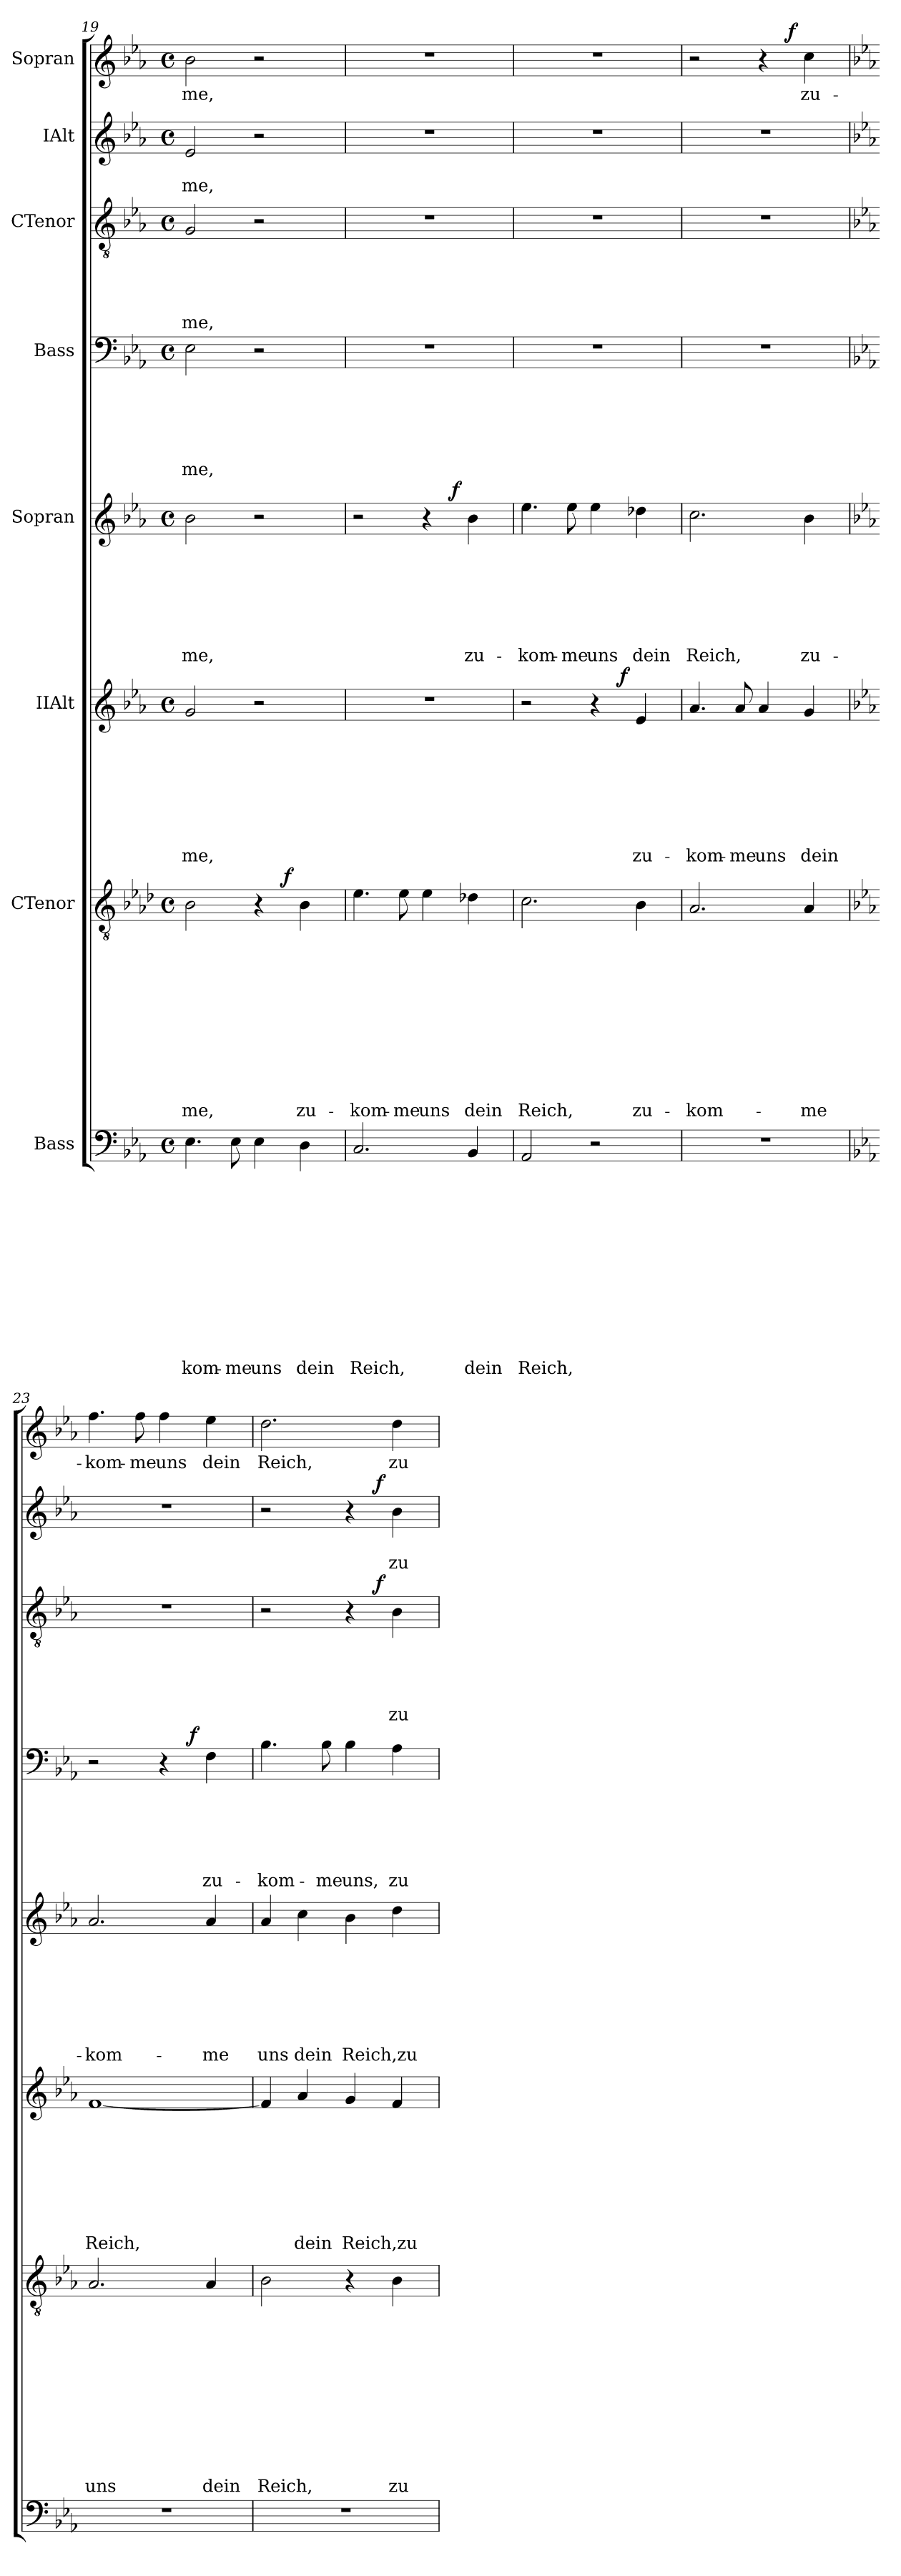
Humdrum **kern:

**kern	**text	**text	**text	**text	**text	**text	**text	**text	**text	**text	**text	**text	**kern	**text	**text	**text	**text	**text	**text	**text	**text	**text	**text	**text	**dynam	**kern	**text	**text	**text	**text	**text	**text	**text	**text	**dynam	**kern	**text	**text	**text	**text	**text	**text	**text	**dynam	**kern	**text	**text	**text	**text	**text	**text	**dynam	**kern	**text	**text	**text	**text	**text	**dynam	**kern	**text	**text	**dynam	**kern	**text	**dynam
*part8	*part8	*part8	*part8	*part8	*part8	*part8	*part8	*part8	*part8	*part8	*part8	*part8	*part7	*part7	*part7	*part7	*part7	*part7	*part7	*part7	*part7	*part7	*part7	*part7	*part7	*part6	*part6	*part6	*part6	*part6	*part6	*part6	*part6	*part6	*part6	*part5	*part5	*part5	*part5	*part5	*part5	*part5	*part5	*part5	*part4	*part4	*part4	*part4	*part4	*part4	*part4	*part4	*part3	*part3	*part3	*part3	*part3	*part3	*part3	*part2	*part2	*part2	*part2	*part1	*part1	*part1
*staff8	*staff8	*staff8	*staff8	*staff8	*staff8	*staff8	*staff8	*staff8	*staff8	*staff8	*staff8	*staff8	*staff7	*staff7	*staff7	*staff7	*staff7	*staff7	*staff7	*staff7	*staff7	*staff7	*staff7	*staff7	*staff7	*staff6	*staff6	*staff6	*staff6	*staff6	*staff6	*staff6	*staff6	*staff6	*staff6	*staff5	*staff5	*staff5	*staff5	*staff5	*staff5	*staff5	*staff5	*staff5	*staff4	*staff4	*staff4	*staff4	*staff4	*staff4	*staff4	*staff4	*staff3	*staff3	*staff3	*staff3	*staff3	*staff3	*staff3	*staff2	*staff2	*staff2	*staff2	*staff1	*staff1	*staff1
*I"Bass	*	*	*	*	*	*	*	*	*	*	*	*	*I"CTenor	*	*	*	*	*	*	*	*	*	*	*	*	*I"IIAlt	*	*	*	*	*	*	*	*	*	*I"Sopran	*	*	*	*	*	*	*	*	*I"Bass	*	*	*	*	*	*	*	*I"CTenor	*	*	*	*	*	*	*I"IAlt	*	*	*	*I"Sopran	*	*
*clefF4	*	*	*	*	*	*	*	*	*	*	*	*	*clefGv2	*	*	*	*	*	*	*	*	*	*	*	*	*clefG2	*	*	*	*	*	*	*	*	*	*clefG2	*	*	*	*	*	*	*	*	*clefF4	*	*	*	*	*	*	*	*clefGv2	*	*	*	*	*	*	*clefG2	*	*	*	*clefG2	*	*
*k[b-e-a-]	*	*	*	*	*	*	*	*	*	*	*	*	*k[b-e-a-d-]	*	*	*	*	*	*	*	*	*	*	*	*	*k[b-e-a-]	*	*	*	*	*	*	*	*	*	*k[b-e-a-]	*	*	*	*	*	*	*	*	*k[b-e-a-]	*	*	*	*	*	*	*	*k[b-e-a-]	*	*	*	*	*	*	*k[b-e-a-]	*	*	*	*k[b-e-a-]	*	*
*E-:	*	*	*	*	*	*	*	*	*	*	*	*	*A-:	*	*	*	*	*	*	*	*	*	*	*	*	*E-:	*	*	*	*	*	*	*	*	*	*E-:	*	*	*	*	*	*	*	*	*E-:	*	*	*	*	*	*	*	*E-:	*	*	*	*	*	*	*E-:	*	*	*	*E-:	*	*
*M4/4	*	*	*	*	*	*	*	*	*	*	*	*	*M4/4	*	*	*	*	*	*	*	*	*	*	*	*	*M4/4	*	*	*	*	*	*	*	*	*	*M4/4	*	*	*	*	*	*	*	*	*M4/4	*	*	*	*	*	*	*	*M4/4	*	*	*	*	*	*	*M4/4	*	*	*	*M4/4	*	*
*met(c)	*	*	*	*	*	*	*	*	*	*	*	*	*met(c)	*	*	*	*	*	*	*	*	*	*	*	*	*met(c)	*	*	*	*	*	*	*	*	*	*met(c)	*	*	*	*	*	*	*	*	*met(c)	*	*	*	*	*	*	*	*met(c)	*	*	*	*	*	*	*met(c)	*	*	*	*met(c)	*	*
=19	=19	=19	=19	=19	=19	=19	=19	=19	=19	=19	=19	=19	=19	=19	=19	=19	=19	=19	=19	=19	=19	=19	=19	=19	=19	=19	=19	=19	=19	=19	=19	=19	=19	=19	=19	=19	=19	=19	=19	=19	=19	=19	=19	=19	=19	=19	=19	=19	=19	=19	=19	=19	=19	=19	=19	=19	=19	=19	=19	=19	=19	=19	=19	=19	=19	=19
!	!	!	!	!	!	!	!	!	!	!	!	!LO:LY:b	!	!	!	!	!	!	!	!	!	!	!	!LO:LY:b	!	!	!	!	!	!	!	!	!	!LO:LY:b	!	!	!	!	!	!	!	!	!LO:LY:b	!	!	!	!	!	!	!	!LO:LY:b	!	!	!	!	!	!	!LO:LY:b	!	!	!	!LO:LY:b	!	!	!LO:LY:b	!
*	*	*	*	*	*	*	*	*	*	*	*	*	*^	*	*	*	*	*	*	*	*	*	*	*	*	*	*	*	*	*	*	*	*	*	*	*	*	*	*	*	*	*	*	*	*	*	*	*	*	*	*	*	*	*	*	*	*	*	*	*	*	*	*	*	*	*
4.E-\	.	.	.	.	.	.	.	.	.	.	.	-kom-	2B-\	2ryy	.	.	.	.	.	.	.	.	.	.	-me,	.	2g/	.	.	.	.	.	.	.	-me,	.	2b-\	.	.	.	.	.	.	-me,	.	2E-\	.	.	.	.	.	-me,	.	2G/	.	.	.	.	-me,	.	2e-/	.	-me,	.	2b-\	-me,	.
!	!	!	!	!	!	!	!	!	!	!	!	!LO:LY:b	!	!	!	!	!	!	!	!	!	!	!	!	!	!	!	!	!	!	!	!	!	!	!	!	!	!	!	!	!	!	!	!	!	!	!	!	!	!	!	!	!	!	!	!	!	!	!	!	!	!	!	!	!	!	!
8E-\	.	.	.	.	.	.	.	.	.	.	.	-me	.	.	.	.	.	.	.	.	.	.	.	.	.	.	.	.	.	.	.	.	.	.	.	.	.	.	.	.	.	.	.	.	.	.	.	.	.	.	.	.	.	.	.	.	.	.	.	.	.	.	.	.	.	.	.
!	!	!	!	!	!	!	!	!	!	!	!	!LO:LY:b	!	!	!	!	!	!	!	!	!	!	!	!	!	!	!	!	!	!	!	!	!	!	!	!	!	!	!	!	!	!	!	!	!	!	!	!	!	!	!	!	!	!	!	!	!	!	!	!	!	!	!	!	!	!	!
4E-\	.	.	.	.	.	.	.	.	.	.	.	uns	4r	8.ryy	.	.	.	.	.	.	.	.	.	.	.	.	2r	.	.	.	.	.	.	.	.	.	2r	.	.	.	.	.	.	.	.	2r	.	.	.	.	.	.	.	2r	.	.	.	.	.	.	2r	.	.	.	2r	.	.
!	!	!	!	!	!	!	!	!	!	!	!	!	!	!	!	!	!	!	!	!	!	!	!	!	!	!LO:DY:a	!	!	!	!	!	!	!	!	!	!	!	!	!	!	!	!	!	!	!	!	!	!	!	!	!	!	!	!	!	!	!	!	!	!	!	!	!	!	!	!	!
.	.	.	.	.	.	.	.	.	.	.	.	.	.	4ryy	.	.	.	.	.	.	.	.	.	.	.	f	.	.	.	.	.	.	.	.	.	.	.	.	.	.	.	.	.	.	.	.	.	.	.	.	.	.	.	.	.	.	.	.	.	.	.	.	.	.	.	.	.
!	!	!	!	!	!	!	!	!	!	!	!	!LO:LY:b	!	!	!	!	!	!	!	!	!	!	!	!	!LO:LY:b	!	!	!	!	!	!	!	!	!	!	!	!	!	!	!	!	!	!	!	!	!	!	!	!	!	!	!	!	!	!	!	!	!	!	!	!	!	!	!	!	!	!
4D\	.	.	.	.	.	.	.	.	.	.	.	dein	4B-\	.	.	.	.	.	.	.	.	.	.	.	zu-	.	.	.	.	.	.	.	.	.	.	.	.	.	.	.	.	.	.	.	.	.	.	.	.	.	.	.	.	.	.	.	.	.	.	.	.	.	.	.	.	.	.
.	.	.	.	.	.	.	.	.	.	.	.	.	.	16ryy	.	.	.	.	.	.	.	.	.	.	.	.	.	.	.	.	.	.	.	.	.	.	.	.	.	.	.	.	.	.	.	.	.	.	.	.	.	.	.	.	.	.	.	.	.	.	.	.	.	.	.	.	.
=20	=20	=20	=20	=20	=20	=20	=20	=20	=20	=20	=20	=20	=20	=20	=20	=20	=20	=20	=20	=20	=20	=20	=20	=20	=20	=20	=20	=20	=20	=20	=20	=20	=20	=20	=20	=20	=20	=20	=20	=20	=20	=20	=20	=20	=20	=20	=20	=20	=20	=20	=20	=20	=20	=20	=20	=20	=20	=20	=20	=20	=20	=20	=20	=20	=20	=20	=20
!	!	!	!	!	!	!	!	!	!	!	!	!LO:LY:b	!	!	!	!	!	!	!	!	!	!	!	!	!LO:LY:b	!	!	!	!	!	!	!	!	!	!	!	!	!	!	!	!	!	!	!	!	!	!	!	!	!	!	!	!	!	!	!	!	!	!	!	!	!	!	!	!	!	!
*	*	*	*	*	*	*	*	*	*	*	*	*	*v	*v	*	*	*	*	*	*	*	*	*	*	*	*	*	*	*	*	*	*	*	*	*	*	*^	*	*	*	*	*	*	*	*	*	*	*	*	*	*	*	*	*	*	*	*	*	*	*	*	*	*	*	*	*	*
2.C/	.	.	.	.	.	.	.	.	.	.	.	Reich,	4.e-\	.	.	.	.	.	.	.	.	.	.	-kom-	.	1r	.	.	.	.	.	.	.	.	.	2r	2ryy	.	.	.	.	.	.	.	.	1r	.	.	.	.	.	.	.	1r	.	.	.	.	.	.	1r	.	.	.	1r	.	.
!	!	!	!	!	!	!	!	!	!	!	!	!	!	!	!	!	!	!	!	!	!	!	!	!LO:LY:b	!	!	!	!	!	!	!	!	!	!	!	!	!	!	!	!	!	!	!	!	!	!	!	!	!	!	!	!	!	!	!	!	!	!	!	!	!	!	!	!	!	!	!
.	.	.	.	.	.	.	.	.	.	.	.	.	8e-\	.	.	.	.	.	.	.	.	.	.	-me	.	.	.	.	.	.	.	.	.	.	.	.	.	.	.	.	.	.	.	.	.	.	.	.	.	.	.	.	.	.	.	.	.	.	.	.	.	.	.	.	.	.	.
!	!	!	!	!	!	!	!	!	!	!	!	!	!	!	!	!	!	!	!	!	!	!	!	!LO:LY:b	!	!	!	!	!	!	!	!	!	!	!	!	!	!	!	!	!	!	!	!	!	!	!	!	!	!	!	!	!	!	!	!	!	!	!	!	!	!	!	!	!	!	!
.	.	.	.	.	.	.	.	.	.	.	.	.	4e-\	.	.	.	.	.	.	.	.	.	.	uns	.	.	.	.	.	.	.	.	.	.	.	4r	8.ryy	.	.	.	.	.	.	.	.	.	.	.	.	.	.	.	.	.	.	.	.	.	.	.	.	.	.	.	.	.	.
!	!	!	!	!	!	!	!	!	!	!	!	!	!	!	!	!	!	!	!	!	!	!	!	!	!	!	!	!	!	!	!	!	!	!	!	!	!	!	!	!	!	!	!	!	!LO:DY:a	!	!	!	!	!	!	!	!	!	!	!	!	!	!	!	!	!	!	!	!	!	!
.	.	.	.	.	.	.	.	.	.	.	.	.	.	.	.	.	.	.	.	.	.	.	.	.	.	.	.	.	.	.	.	.	.	.	.	.	4ryy	.	.	.	.	.	.	.	f	.	.	.	.	.	.	.	.	.	.	.	.	.	.	.	.	.	.	.	.	.	.
!	!	!	!	!	!	!	!	!	!	!	!	!LO:LY:b	!	!	!	!	!	!	!	!	!	!	!	!LO:LY:b	!	!	!	!	!	!	!	!	!	!	!	!	!	!	!	!	!	!	!	!LO:LY:b	!	!	!	!	!	!	!	!	!	!	!	!	!	!	!	!	!	!	!	!	!	!	!
4BB-/	.	.	.	.	.	.	.	.	.	.	.	dein	4d-X\	.	.	.	.	.	.	.	.	.	.	dein	.	.	.	.	.	.	.	.	.	.	.	4b-\	.	.	.	.	.	.	.	zu-	.	.	.	.	.	.	.	.	.	.	.	.	.	.	.	.	.	.	.	.	.	.	.
.	.	.	.	.	.	.	.	.	.	.	.	.	.	.	.	.	.	.	.	.	.	.	.	.	.	.	.	.	.	.	.	.	.	.	.	.	16ryy	.	.	.	.	.	.	.	.	.	.	.	.	.	.	.	.	.	.	.	.	.	.	.	.	.	.	.	.	.	.
=21	=21	=21	=21	=21	=21	=21	=21	=21	=21	=21	=21	=21	=21	=21	=21	=21	=21	=21	=21	=21	=21	=21	=21	=21	=21	=21	=21	=21	=21	=21	=21	=21	=21	=21	=21	=21	=21	=21	=21	=21	=21	=21	=21	=21	=21	=21	=21	=21	=21	=21	=21	=21	=21	=21	=21	=21	=21	=21	=21	=21	=21	=21	=21	=21	=21	=21	=21
!	!	!	!	!	!	!	!	!	!	!	!	!LO:LY:b	!	!	!	!	!	!	!	!	!	!	!	!LO:LY:b	!	!	!	!	!	!	!	!	!	!	!	!	!	!	!	!	!	!	!	!LO:LY:b	!	!	!	!	!	!	!	!	!	!	!	!	!	!	!	!	!	!	!	!	!	!	!
*	*	*	*	*	*	*	*	*	*	*	*	*	*	*	*	*	*	*	*	*	*	*	*	*	*	*^	*	*	*	*	*	*	*	*	*	*v	*v	*	*	*	*	*	*	*	*	*	*	*	*	*	*	*	*	*	*	*	*	*	*	*	*	*	*	*	*	*	*
2AA-/	.	.	.	.	.	.	.	.	.	.	.	Reich,	2.c\	.	.	.	.	.	.	.	.	.	.	Reich,	.	2r	2ryy	.	.	.	.	.	.	.	.	.	4.ee-\	.	.	.	.	.	.	-kom-	.	1r	.	.	.	.	.	.	.	1r	.	.	.	.	.	.	1r	.	.	.	1r	.	.
!	!	!	!	!	!	!	!	!	!	!	!	!	!	!	!	!	!	!	!	!	!	!	!	!	!	!	!	!	!	!	!	!	!	!	!	!	!	!	!	!	!	!	!	!LO:LY:b	!	!	!	!	!	!	!	!	!	!	!	!	!	!	!	!	!	!	!	!	!	!	!
.	.	.	.	.	.	.	.	.	.	.	.	.	.	.	.	.	.	.	.	.	.	.	.	.	.	.	.	.	.	.	.	.	.	.	.	.	8ee-\	.	.	.	.	.	.	-me	.	.	.	.	.	.	.	.	.	.	.	.	.	.	.	.	.	.	.	.	.	.	.
!	!	!	!	!	!	!	!	!	!	!	!	!	!	!	!	!	!	!	!	!	!	!	!	!	!	!	!	!	!	!	!	!	!	!	!	!	!	!	!	!	!	!	!	!LO:LY:b	!	!	!	!	!	!	!	!	!	!	!	!	!	!	!	!	!	!	!	!	!	!	!
2r	.	.	.	.	.	.	.	.	.	.	.	.	.	.	.	.	.	.	.	.	.	.	.	.	.	4r	8.ryy	.	.	.	.	.	.	.	.	.	4ee-\	.	.	.	.	.	.	uns	.	.	.	.	.	.	.	.	.	.	.	.	.	.	.	.	.	.	.	.	.	.	.
!	!	!	!	!	!	!	!	!	!	!	!	!	!	!	!	!	!	!	!	!	!	!	!	!	!	!	!	!	!	!	!	!	!	!	!	!LO:DY:a	!	!	!	!	!	!	!	!	!	!	!	!	!	!	!	!	!	!	!	!	!	!	!	!	!	!	!	!	!	!	!
.	.	.	.	.	.	.	.	.	.	.	.	.	.	.	.	.	.	.	.	.	.	.	.	.	.	.	4ryy	.	.	.	.	.	.	.	.	f	.	.	.	.	.	.	.	.	.	.	.	.	.	.	.	.	.	.	.	.	.	.	.	.	.	.	.	.	.	.	.
!	!	!	!	!	!	!	!	!	!	!	!	!	!	!	!	!	!	!	!	!	!	!	!	!LO:LY:b	!	!	!	!	!	!	!	!	!	!	!LO:LY:b	!	!	!	!	!	!	!	!	!LO:LY:b	!	!	!	!	!	!	!	!	!	!	!	!	!	!	!	!	!	!	!	!	!	!	!
.	.	.	.	.	.	.	.	.	.	.	.	.	4B-\	.	.	.	.	.	.	.	.	.	.	zu-	.	4e-/	.	.	.	.	.	.	.	.	zu-	.	4dd-X\	.	.	.	.	.	.	dein	.	.	.	.	.	.	.	.	.	.	.	.	.	.	.	.	.	.	.	.	.	.	.
.	.	.	.	.	.	.	.	.	.	.	.	.	.	.	.	.	.	.	.	.	.	.	.	.	.	.	16ryy	.	.	.	.	.	.	.	.	.	.	.	.	.	.	.	.	.	.	.	.	.	.	.	.	.	.	.	.	.	.	.	.	.	.	.	.	.	.	.	.
=22	=22	=22	=22	=22	=22	=22	=22	=22	=22	=22	=22	=22	=22	=22	=22	=22	=22	=22	=22	=22	=22	=22	=22	=22	=22	=22	=22	=22	=22	=22	=22	=22	=22	=22	=22	=22	=22	=22	=22	=22	=22	=22	=22	=22	=22	=22	=22	=22	=22	=22	=22	=22	=22	=22	=22	=22	=22	=22	=22	=22	=22	=22	=22	=22	=22	=22	=22
!	!	!	!	!	!	!	!	!	!	!	!	!	!	!	!	!	!	!	!	!	!	!	!	!LO:LY:b	!	!	!	!	!	!	!	!	!	!	!LO:LY:b	!	!	!	!	!	!	!	!	!LO:LY:b	!	!	!	!	!	!	!	!	!	!	!	!	!	!	!	!	!	!	!	!	!	!	!
*	*	*	*	*	*	*	*	*	*	*	*	*	*	*	*	*	*	*	*	*	*	*	*	*	*	*v	*v	*	*	*	*	*	*	*	*	*	*	*	*	*	*	*	*	*	*	*	*	*	*	*	*	*	*	*	*	*	*	*	*	*	*	*	*	*	*^	*	*
1r	.	.	.	.	.	.	.	.	.	.	.	.	2.A-/	.	.	.	.	.	.	.	.	.	.	-kom-	.	4.a-/	.	.	.	.	.	.	.	-kom-	.	2.cc\	.	.	.	.	.	.	Reich,	.	1r	.	.	.	.	.	.	.	1r	.	.	.	.	.	.	1r	.	.	.	2r	2ryy	.	.
!	!	!	!	!	!	!	!	!	!	!	!	!	!	!	!	!	!	!	!	!	!	!	!	!	!	!	!	!	!	!	!	!	!	!LO:LY:b	!	!	!	!	!	!	!	!	!	!	!	!	!	!	!	!	!	!	!	!	!	!	!	!	!	!	!	!	!	!	!	!	!
.	.	.	.	.	.	.	.	.	.	.	.	.	.	.	.	.	.	.	.	.	.	.	.	.	.	8a-/	.	.	.	.	.	.	.	-me	.	.	.	.	.	.	.	.	.	.	.	.	.	.	.	.	.	.	.	.	.	.	.	.	.	.	.	.	.	.	.	.	.
!	!	!	!	!	!	!	!	!	!	!	!	!	!	!	!	!	!	!	!	!	!	!	!	!	!	!	!	!	!	!	!	!	!	!LO:LY:b	!	!	!	!	!	!	!	!	!	!	!	!	!	!	!	!	!	!	!	!	!	!	!	!	!	!	!	!	!	!	!	!	!
.	.	.	.	.	.	.	.	.	.	.	.	.	.	.	.	.	.	.	.	.	.	.	.	.	.	4a-/	.	.	.	.	.	.	.	uns	.	.	.	.	.	.	.	.	.	.	.	.	.	.	.	.	.	.	.	.	.	.	.	.	.	.	.	.	.	4r	8.ryy	.	.
!	!	!	!	!	!	!	!	!	!	!	!	!	!	!	!	!	!	!	!	!	!	!	!	!	!	!	!	!	!	!	!	!	!	!	!	!	!	!	!	!	!	!	!	!	!	!	!	!	!	!	!	!	!	!	!	!	!	!	!	!	!	!	!	!	!	!	!LO:DY:a
.	.	.	.	.	.	.	.	.	.	.	.	.	.	.	.	.	.	.	.	.	.	.	.	.	.	.	.	.	.	.	.	.	.	.	.	.	.	.	.	.	.	.	.	.	.	.	.	.	.	.	.	.	.	.	.	.	.	.	.	.	.	.	.	.	4ryy	.	f
!	!	!	!	!	!	!	!	!	!	!	!	!	!	!	!	!	!	!	!	!	!	!	!	!LO:LY:b	!	!	!	!	!	!	!	!	!	!LO:LY:b	!	!	!	!	!	!	!	!	!LO:LY:b	!	!	!	!	!	!	!	!	!	!	!	!	!	!	!	!	!	!	!	!	!	!	!LO:LY:b	!
.	.	.	.	.	.	.	.	.	.	.	.	.	4A-/	.	.	.	.	.	.	.	.	.	.	-me	.	4g/	.	.	.	.	.	.	.	dein	.	4b-\	.	.	.	.	.	.	zu-	.	.	.	.	.	.	.	.	.	.	.	.	.	.	.	.	.	.	.	.	4cc\	.	zu-	.
.	.	.	.	.	.	.	.	.	.	.	.	.	.	.	.	.	.	.	.	.	.	.	.	.	.	.	.	.	.	.	.	.	.	.	.	.	.	.	.	.	.	.	.	.	.	.	.	.	.	.	.	.	.	.	.	.	.	.	.	.	.	.	.	.	16ryy	.	.
*	*	*	*	*	*	*	*	*	*	*	*	*	*	*	*	*	*	*	*	*	*	*	*	*	*	*	*	*	*	*	*	*	*	*	*	*	*	*	*	*	*	*	*	*	*	*	*	*	*	*	*	*	*	*	*	*	*	*	*	*	*	*	*	*v	*v	*	*
!!LO:LB:g=z
=23	=23	=23	=23	=23	=23	=23	=23	=23	=23	=23	=23	=23	=23	=23	=23	=23	=23	=23	=23	=23	=23	=23	=23	=23	=23	=23	=23	=23	=23	=23	=23	=23	=23	=23	=23	=23	=23	=23	=23	=23	=23	=23	=23	=23	=23	=23	=23	=23	=23	=23	=23	=23	=23	=23	=23	=23	=23	=23	=23	=23	=23	=23	=23	=23	=23	=23
*	*	*	*	*	*	*	*	*	*	*	*	*	*k[b-e-a-]	*	*	*	*	*	*	*	*	*	*	*	*	*	*	*	*	*	*	*	*	*	*	*	*	*	*	*	*	*	*	*	*	*	*	*	*	*	*	*	*	*	*	*	*	*	*	*	*	*	*	*	*	*
*	*	*	*	*	*	*	*	*	*	*	*	*	*E-:	*	*	*	*	*	*	*	*	*	*	*	*	*	*	*	*	*	*	*	*	*	*	*	*	*	*	*	*	*	*	*	*	*	*	*	*	*	*	*	*	*	*	*	*	*	*	*	*	*	*	*	*	*
*	*	*	*	*	*	*	*	*	*	*	*	*	*	*	*	*	*	*	*	*	*	*	*	*	*	*	*	*	*	*	*	*	*	*	*	*	*	*	*	*	*	*	*	*	*	*	*	*	*	*	*	*	*	*	*	*	*	*	*	*	*	*	*	*^	*	*
!	!	!	!	!	!	!	!	!	!	!	!	!	!	!	!	!	!	!	!	!	!	!	!	!LO:LY:b	!	!	!	!	!	!	!	!	!	!LO:LY:b	!	!	!	!	!	!	!	!	!LO:LY:b	!	!	!	!	!	!	!	!	!	!	!	!	!	!	!	!	!	!	!	!	!	!	!LO:LY:b	!
*	*	*	*	*	*	*	*	*	*	*	*	*	*	*	*	*	*	*	*	*	*	*	*	*	*	*	*	*	*	*	*	*	*	*	*	*	*	*	*	*	*	*	*	*	*^	*	*	*	*	*	*	*	*	*	*	*	*	*	*	*	*	*	*	*v	*v	*	*
1r	.	.	.	.	.	.	.	.	.	.	.	.	2.A-/	.	.	.	.	.	.	.	.	.	.	uns	.	[<1f	.	.	.	.	.	.	.	Reich,	.	2.a-/	.	.	.	.	.	.	-kom-	.	2r	2ryy	.	.	.	.	.	.	.	1r	.	.	.	.	.	.	1r	.	.	.	4.ff\	-kom-	.
!	!	!	!	!	!	!	!	!	!	!	!	!	!	!	!	!	!	!	!	!	!	!	!	!	!	!	!	!	!	!	!	!	!	!	!	!	!	!	!	!	!	!	!	!	!	!	!	!	!	!	!	!	!	!	!	!	!	!	!	!	!	!	!	!	!	!LO:LY:b	!
.	.	.	.	.	.	.	.	.	.	.	.	.	.	.	.	.	.	.	.	.	.	.	.	.	.	.	.	.	.	.	.	.	.	.	.	.	.	.	.	.	.	.	.	.	.	.	.	.	.	.	.	.	.	.	.	.	.	.	.	.	.	.	.	.	8ff\	-me	.
!	!	!	!	!	!	!	!	!	!	!	!	!	!	!	!	!	!	!	!	!	!	!	!	!	!	!	!	!	!	!	!	!	!	!	!	!	!	!	!	!	!	!	!	!	!	!	!	!	!	!	!	!	!	!	!	!	!	!	!	!	!	!	!	!	!	!LO:LY:b	!
.	.	.	.	.	.	.	.	.	.	.	.	.	.	.	.	.	.	.	.	.	.	.	.	.	.	.	.	.	.	.	.	.	.	.	.	.	.	.	.	.	.	.	.	.	4r	8.ryy	.	.	.	.	.	.	.	.	.	.	.	.	.	.	.	.	.	.	4ff\	uns	.
!	!	!	!	!	!	!	!	!	!	!	!	!	!	!	!	!	!	!	!	!	!	!	!	!	!	!	!	!	!	!	!	!	!	!	!	!	!	!	!	!	!	!	!	!	!	!	!	!	!	!	!	!	!LO:DY:a	!	!	!	!	!	!	!	!	!	!	!	!	!	!
.	.	.	.	.	.	.	.	.	.	.	.	.	.	.	.	.	.	.	.	.	.	.	.	.	.	.	.	.	.	.	.	.	.	.	.	.	.	.	.	.	.	.	.	.	.	4ryy	.	.	.	.	.	.	f	.	.	.	.	.	.	.	.	.	.	.	.	.	.
!	!	!	!	!	!	!	!	!	!	!	!	!	!	!	!	!	!	!	!	!	!	!	!	!LO:LY:b	!	!	!	!	!	!	!	!	!	!	!	!	!	!	!	!	!	!	!LO:LY:b	!	!	!	!	!	!	!	!	!LO:LY:b	!	!	!	!	!	!	!	!	!	!	!	!	!	!LO:LY:b	!
.	.	.	.	.	.	.	.	.	.	.	.	.	4A-/	.	.	.	.	.	.	.	.	.	.	dein	.	.	.	.	.	.	.	.	.	.	.	4a-/	.	.	.	.	.	.	-me	.	4F\	.	.	.	.	.	.	zu-	.	.	.	.	.	.	.	.	.	.	.	.	4ee-\	dein	.
.	.	.	.	.	.	.	.	.	.	.	.	.	.	.	.	.	.	.	.	.	.	.	.	.	.	.	.	.	.	.	.	.	.	.	.	.	.	.	.	.	.	.	.	.	.	16ryy	.	.	.	.	.	.	.	.	.	.	.	.	.	.	.	.	.	.	.	.	.
=24	=24	=24	=24	=24	=24	=24	=24	=24	=24	=24	=24	=24	=24	=24	=24	=24	=24	=24	=24	=24	=24	=24	=24	=24	=24	=24	=24	=24	=24	=24	=24	=24	=24	=24	=24	=24	=24	=24	=24	=24	=24	=24	=24	=24	=24	=24	=24	=24	=24	=24	=24	=24	=24	=24	=24	=24	=24	=24	=24	=24	=24	=24	=24	=24	=24	=24	=24
!	!	!	!	!	!	!	!	!	!	!	!	!	!	!	!	!	!	!	!	!	!	!	!	!LO:LY:b	!	!	!	!	!	!	!	!	!	!	!	!	!	!	!	!	!	!	!LO:LY:b	!	!	!	!	!	!	!	!	!LO:LY:b	!	!	!	!	!	!	!	!	!	!	!	!	!	!LO:LY:b	!
*	*	*	*	*	*	*	*	*	*	*	*	*	*	*	*	*	*	*	*	*	*	*	*	*	*	*	*	*	*	*	*	*	*	*	*	*	*	*	*	*	*	*	*	*	*v	*v	*	*	*	*	*	*	*	*^	*	*	*	*	*	*	*^	*	*	*	*	*	*
1r	.	.	.	.	.	.	.	.	.	.	.	.	2B-\	.	.	.	.	.	.	.	.	.	.	Reich,	.	4f/]	.	.	.	.	.	.	.	.	.	4a-/	.	.	.	.	.	.	uns	.	4.B-\	.	.	.	.	.	-kom-	.	2r	2ryy	.	.	.	.	.	.	2r	2ryy	.	.	.	2.dd\	Reich,	.
!	!	!	!	!	!	!	!	!	!	!	!	!	!	!	!	!	!	!	!	!	!	!	!	!	!	!	!	!	!	!	!	!	!	!LO:LY:b	!	!	!	!	!	!	!	!	!LO:LY:b	!	!	!	!	!	!	!	!	!	!	!	!	!	!	!	!	!	!	!	!	!	!	!	!	!
.	.	.	.	.	.	.	.	.	.	.	.	.	.	.	.	.	.	.	.	.	.	.	.	.	.	4a-/	.	.	.	.	.	.	.	dein	.	4cc\	.	.	.	.	.	.	dein	.	.	.	.	.	.	.	.	.	.	.	.	.	.	.	.	.	.	.	.	.	.	.	.	.
!	!	!	!	!	!	!	!	!	!	!	!	!	!	!	!	!	!	!	!	!	!	!	!	!	!	!	!	!	!	!	!	!	!	!	!	!	!	!	!	!	!	!	!	!	!	!	!	!	!	!	!LO:LY:b	!	!	!	!	!	!	!	!	!	!	!	!	!	!	!	!	!
.	.	.	.	.	.	.	.	.	.	.	.	.	.	.	.	.	.	.	.	.	.	.	.	.	.	.	.	.	.	.	.	.	.	.	.	.	.	.	.	.	.	.	.	.	8B-\	.	.	.	.	.	-me	.	.	.	.	.	.	.	.	.	.	.	.	.	.	.	.	.
!	!	!	!	!	!	!	!	!	!	!	!	!	!	!	!	!	!	!	!	!	!	!	!	!	!	!	!	!	!	!	!	!	!	!LO:LY:b	!	!	!	!	!	!	!	!	!LO:LY:b	!	!	!	!	!	!	!	!LO:LY:b	!	!	!	!	!	!	!	!	!	!	!	!	!	!	!	!	!
.	.	.	.	.	.	.	.	.	.	.	.	.	4r	.	.	.	.	.	.	.	.	.	.	.	.	4g/	.	.	.	.	.	.	.	Reich,zu	.	4b-\	.	.	.	.	.	.	Reich,zu-	.	4B-\	.	.	.	.	.	uns,	.	4r	8.ryy	.	.	.	.	.	.	4r	8.ryy	.	.	.	.	.	.
!	!	!	!	!	!	!	!	!	!	!	!	!	!	!	!	!	!	!	!	!	!	!	!	!	!	!	!	!	!	!	!	!	!	!	!	!	!	!	!	!	!	!	!	!	!	!	!	!	!	!	!	!	!	!	!	!	!	!	!	!LO:DY:a	!	!	!	!	!LO:DY:a	!	!	!
.	.	.	.	.	.	.	.	.	.	.	.	.	.	.	.	.	.	.	.	.	.	.	.	.	.	.	.	.	.	.	.	.	.	.	.	.	.	.	.	.	.	.	.	.	.	.	.	.	.	.	.	.	.	4ryy	.	.	.	.	.	f	.	4ryy	.	.	f	.	.	.
!	!	!	!	!	!	!	!	!	!	!	!	!	!	!	!	!	!	!	!	!	!	!	!	!LO:LY:b	!	!	!	!	!	!	!	!	!	!	!	!	!	!	!	!	!	!	!	!	!	!	!	!	!	!	!LO:LY:b	!	!	!	!	!	!	!	!LO:LY:b	!	!	!	!	!LO:LY:b	!	!	!LO:LY:b	!
.	.	.	.	.	.	.	.	.	.	.	.	.	4B-\	.	.	.	.	.	.	.	.	.	.	zu	.	4f/	.	.	.	.	.	.	.	.	.	4dd\	.	.	.	.	.	.	.	.	4A-\	.	.	.	.	.	zu-	.	4B-\	.	.	.	.	.	zu-	.	4b-\	.	.	zu-	.	4dd\	zu-	.
.	.	.	.	.	.	.	.	.	.	.	.	.	.	.	.	.	.	.	.	.	.	.	.	.	.	.	.	.	.	.	.	.	.	.	.	.	.	.	.	.	.	.	.	.	.	.	.	.	.	.	.	.	.	16ryy	.	.	.	.	.	.	.	16ryy	.	.	.	.	.	.
*	*	*	*	*	*	*	*	*	*	*	*	*	*	*	*	*	*	*	*	*	*	*	*	*	*	*	*	*	*	*	*	*	*	*	*	*	*	*	*	*	*	*	*	*	*	*	*	*	*	*	*	*	*v	*v	*	*	*	*	*	*	*	*	*	*	*	*	*	*
*	*	*	*	*	*	*	*	*	*	*	*	*	*	*	*	*	*	*	*	*	*	*	*	*	*	*	*	*	*	*	*	*	*	*	*	*	*	*	*	*	*	*	*	*	*	*	*	*	*	*	*	*	*	*	*	*	*	*	*	*v	*v	*	*	*	*	*	*
=	=	=	=	=	=	=	=	=	=	=	=	=	=	=	=	=	=	=	=	=	=	=	=	=	=	=	=	=	=	=	=	=	=	=	=	=	=	=	=	=	=	=	=	=	=	=	=	=	=	=	=	=	=	=	=	=	=	=	=	=	=	=	=	=	=	=
*-	*-	*-	*-	*-	*-	*-	*-	*-	*-	*-	*-	*-	*-	*-	*-	*-	*-	*-	*-	*-	*-	*-	*-	*-	*-	*-	*-	*-	*-	*-	*-	*-	*-	*-	*-	*-	*-	*-	*-	*-	*-	*-	*-	*-	*-	*-	*-	*-	*-	*-	*-	*-	*-	*-	*-	*-	*-	*-	*-	*-	*-	*-	*-	*-	*-	*-
